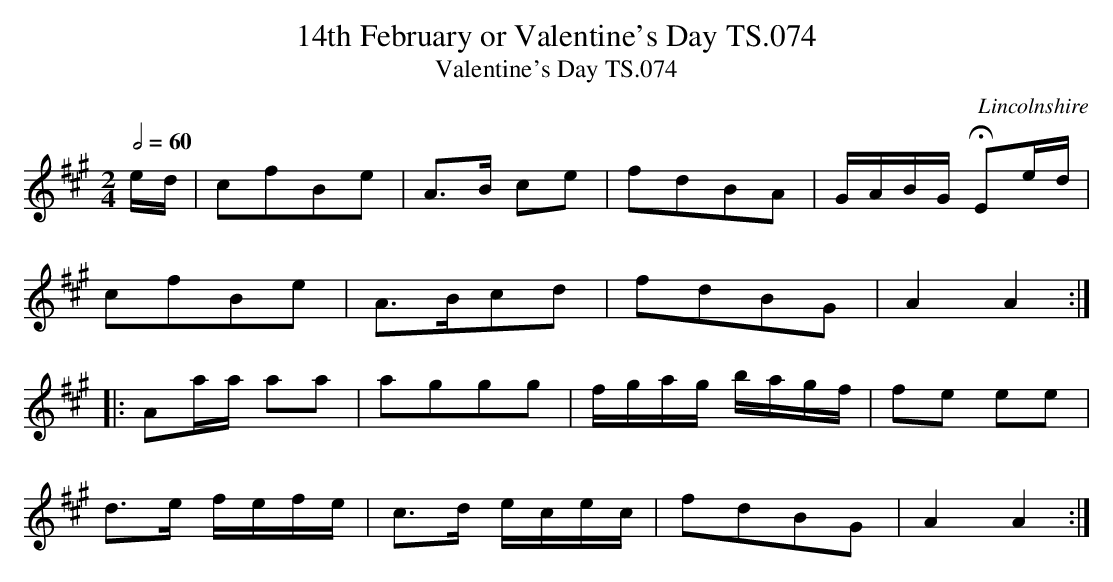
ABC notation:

X:1
T:14th February or Valentine's Day TS.074
T:Valentine's Day TS.074
L:1/8
M:2/4
O:Lincolnshire
Q:1/2=60
K:A
e/d/|cfBe|A>B ce|fdBA|G/A/B/G/ HEe/d/|!
cfBe|A>Bcd|fdBG|A2A2:|!
|:Aa/a/ aa|aggg|f/g/a/g/ b/a/g/f/|fe ee|!
d>e f/e/f/e/|c>d e/c/e/c/|fdBG|A2A2:|]
